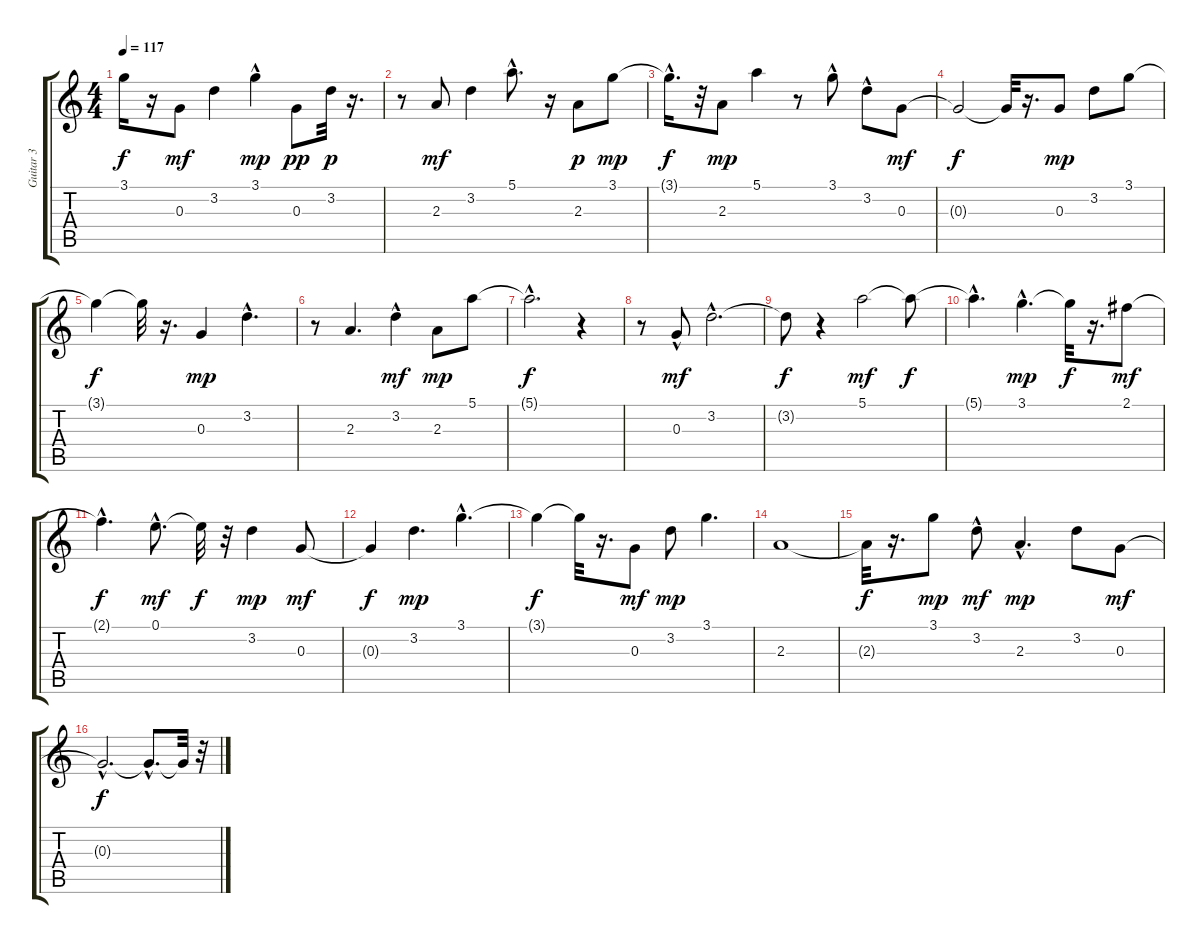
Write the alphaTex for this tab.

\track ("Guitar 3" "Guitar 3") {instrument electricguitarjazz}
\staff {score tabs}
\tuning (E4 B3 G3 D3 A2 E2) {hide}
\ts (4 4)
\tempo 117
\clef g2
\ks c
3.1{t}.16{dy f} r.16 0.3.8{dy mf} 3.2.4 3.1{hac}.4{dy mp} 0.3.8{dy pp} 3.2.32{dy p} r.16{d} |
r.8 2.3.8{dy mf} 3.2.4 5.1{hac}.8{d} r.16 2.3.8{dy p} 3.1.8{dy mp} |
3.1{hac t}.16{d dy f} r.32 2.3.8{dy mp} 5.1.4 r.8 3.1{hac}.8 3.2{hac}.8 0.3.8{dy mf} |
0.3{t}.2{dy f} 0.3{t}.32 r.16{d} 0.3.8{dy mp} 3.2.8 3.1.8 |
3.1{t}.4{dy f} 3.1{t}.32 r.16{d} 0.3.4{dy mp} 3.2{hac}.4{d} |
r.8 2.3.4{d} 3.2{hac}.4{dy mf} 2.3.8{dy mp} 5.1.8 |
5.1{hac t}.2{d dy f} r.4 |
r.8 0.3{hac}.8{dy mf} 3.2{hac}.2{d} |
3.2{t}.8{dy f} r.4 5.1.2{dy mf} 5.1{t}.8{dy f} |
5.1{hac t}.4{d} 3.1{hac}.4{d dy mp} 3.1{t}.32{dy f} r.16{d} 2.1.8{dy mf} |
2.1{hac t}.4{d dy f} 0.1{hac}.8{d dy mf} 0.1{t}.32{dy f} r.32 3.2.4{dy mp} 0.3.8{dy mf} |
0.3{t}.4{dy f} 3.2.4{d dy mp} 3.1{hac}.4{d} |
3.1{t}.4{dy f} 3.1{t}.32 r.16{d} 0.3.8{dy mf} 3.2.8{dy mp} 3.1.4{d} |
2.3.1 |
2.3{t}.32{dy f} r.16{d} 3.1.8{dy mp} 3.2{hac}.8{dy mf} 2.3{hac}.4{d dy mp} 3.2.8 0.3.8{dy mf} |
0.3{hac t}.2{d dy f} 0.3{hac t}.8{d} 0.3{t}.32 r.32
